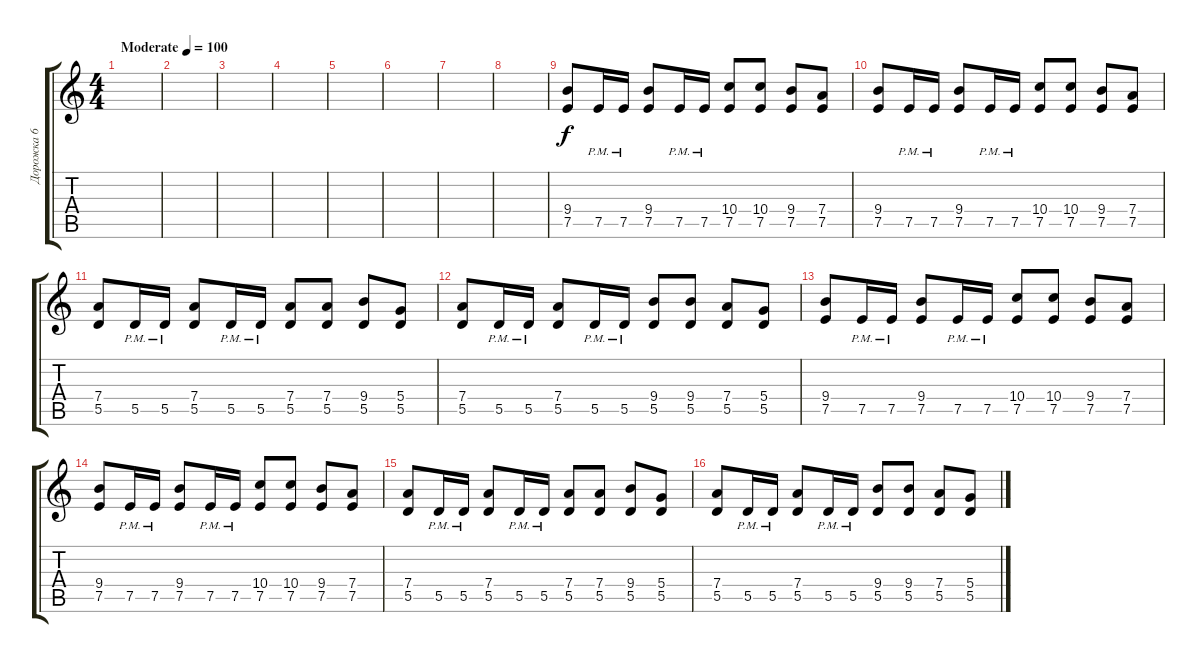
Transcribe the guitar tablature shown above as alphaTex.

\track ("Дорожка 6" "Дорожка 6") {instrument distortionguitar}
\staff {score tabs}
\tuning (E4 B3 G3 D3 A2 E2) {hide}
\ts (4 4)
\tempo (100 "Moderate")
\clef g2
\ks c
|
|
|
|
|
|
|
|
(9.4 7.5).8 7.5{pm}.16 7.5{pm}.16 (9.4 7.5).8 7.5{pm}.16 7.5{pm}.16 (10.4 7.5).8 (10.4 7.5).8 (9.4 7.5).8 (7.4 7.5).8 |
(9.4 7.5).8 7.5{pm}.16 7.5{pm}.16 (9.4 7.5).8 7.5{pm}.16 7.5{pm}.16 (10.4 7.5).8 (10.4 7.5).8 (9.4 7.5).8 (7.4 7.5).8 |
(7.4 5.5).8 5.5{pm}.16 5.5{pm}.16 (7.4 5.5).8 5.5{pm}.16 5.5{pm}.16 (7.4 5.5).8 (7.4 5.5).8 (9.4 5.5).8 (5.4 5.5).8 |
(7.4 5.5).8 5.5{pm}.16 5.5{pm}.16 (7.4 5.5).8 5.5{pm}.16 5.5{pm}.16 (9.4 5.5).8 (9.4 5.5).8 (7.4 5.5).8 (5.4 5.5).8 |
(9.4 7.5).8 7.5{pm}.16 7.5{pm}.16 (9.4 7.5).8 7.5{pm}.16 7.5{pm}.16 (10.4 7.5).8 (10.4 7.5).8 (9.4 7.5).8 (7.4 7.5).8 |
(9.4 7.5).8 7.5{pm}.16 7.5{pm}.16 (9.4 7.5).8 7.5{pm}.16 7.5{pm}.16 (10.4 7.5).8 (10.4 7.5).8 (9.4 7.5).8 (7.4 7.5).8 |
(7.4 5.5).8 5.5{pm}.16 5.5{pm}.16 (7.4 5.5).8 5.5{pm}.16 5.5{pm}.16 (7.4 5.5).8 (7.4 5.5).8 (9.4 5.5).8 (5.4 5.5).8 |
(7.4 5.5).8 5.5{pm}.16 5.5{pm}.16 (7.4 5.5).8 5.5{pm}.16 5.5{pm}.16 (9.4 5.5).8 (9.4 5.5).8 (7.4 5.5).8 (5.4 5.5).8
